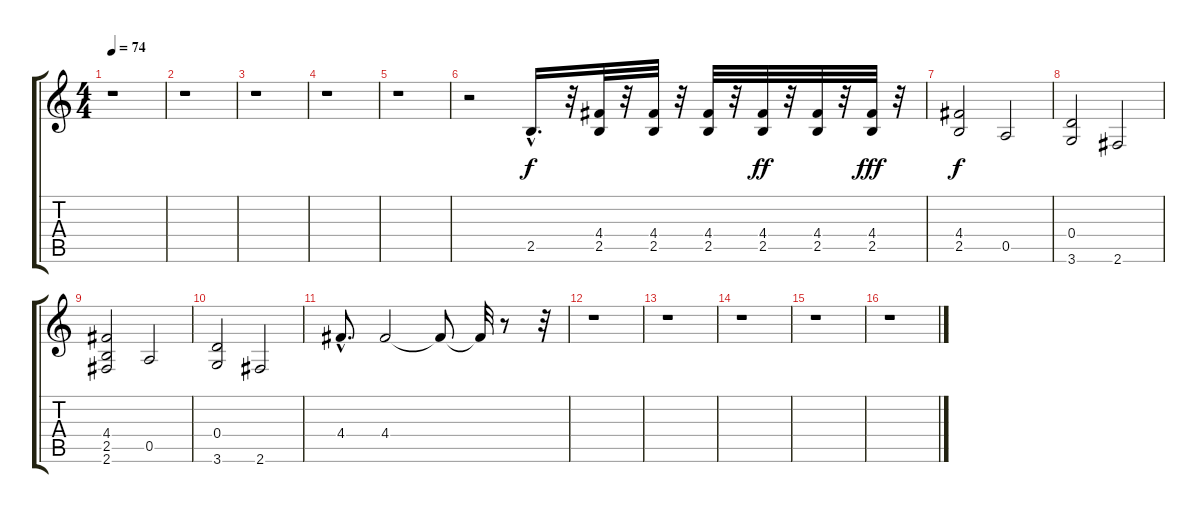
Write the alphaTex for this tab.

\track "" {instrument distortionguitar}
\staff {score tabs}
\tuning (E4 B3 G3 D3 A2 E2) {hide}
\ts (4 4)
\tempo 74
\clef g2
\ks c
r.1{dy f} |
r.1 |
r.1 |
r.1 |
r.1 |
r.2 2.5{hac}.16{d} r.32 (4.4 2.5).32 r.32 (4.4 2.5).32 r.32 (4.4 2.5).32 r.32 (4.4 2.5).32{dy ff} r.32 (4.4 2.5).32 r.32 (4.4 2.5).32{dy fff} r.32 |
(4.4 2.5).2{dy f} 0.5.2 |
(0.4 3.6).2 2.6.2 |
(4.4 2.5 2.6).2 0.5.2 |
(0.4 3.6).2 2.6.2 |
4.4{hac}.8{d} 4.4.2 4.4{t}.8 4.4{t}.32 r.8 r.32 |
r.1 |
r.1 |
r.1 |
r.1 |
r.1
